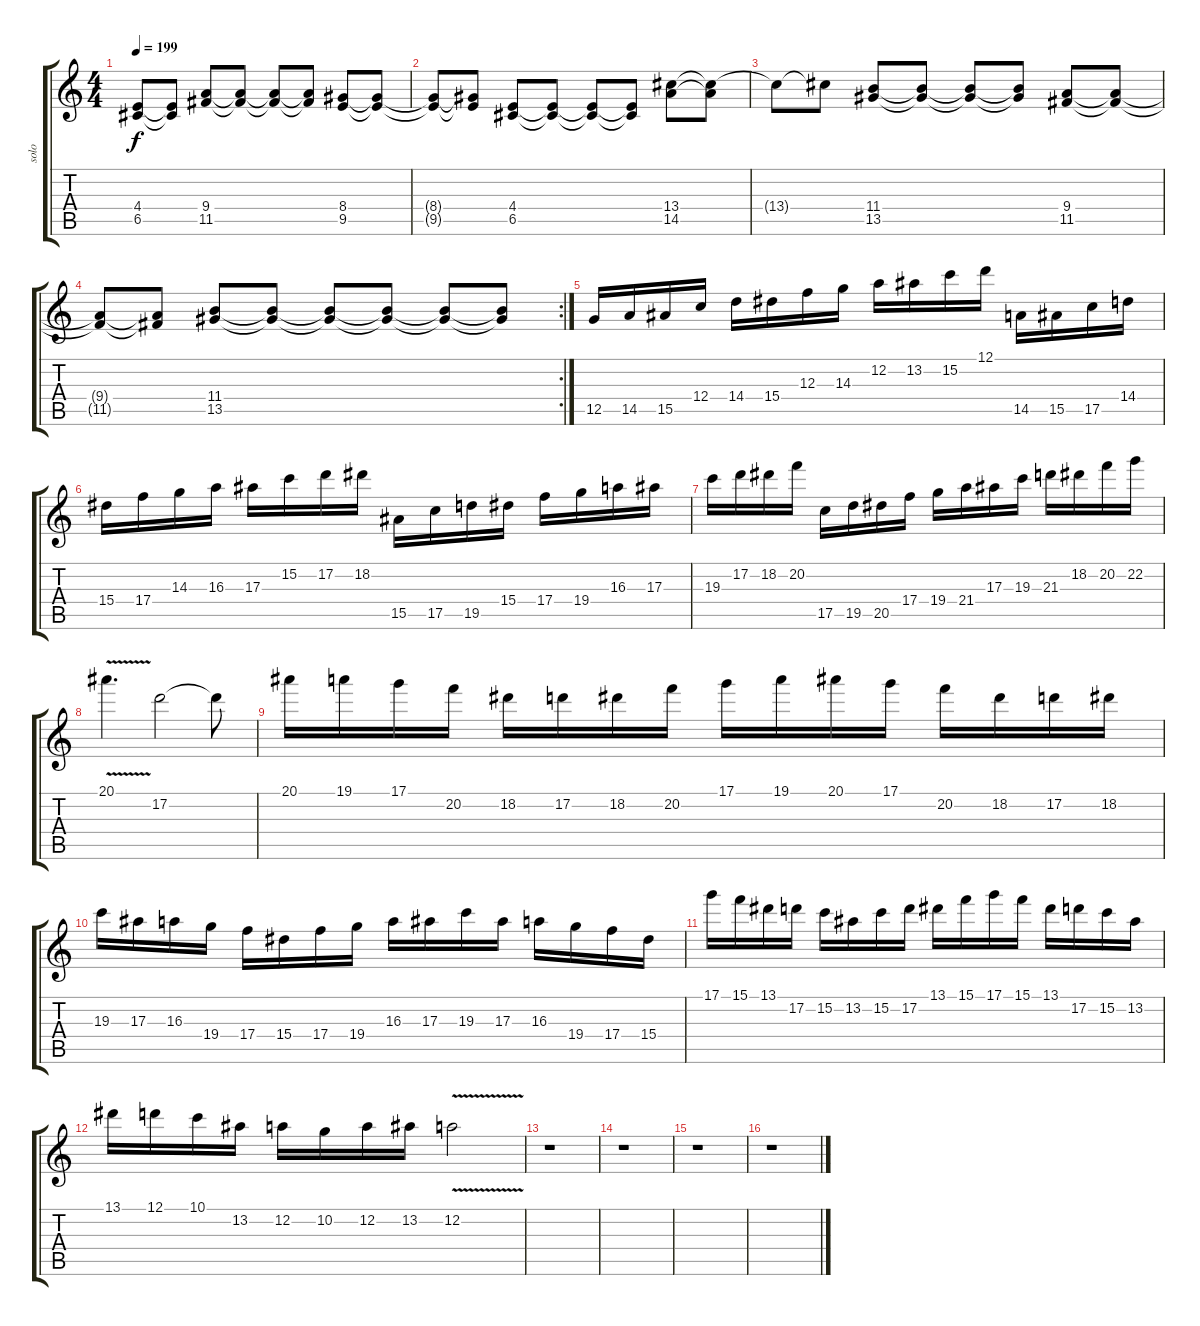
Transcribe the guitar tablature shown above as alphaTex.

\track ("solo" "solo") {instrument distortionguitar}
\staff {score tabs}
\tuning (D4 A3 F3 C3 G2 D2) {hide}
\ts (4 4)
\tempo 199
\clef g2
\ks c
(4.4 6.5).8{dy f} (4.4{t} 6.5{t}).8 (9.4 11.5).8 (9.4{t} 11.5{t}).8 (9.4{t} 11.5{t}).8 (9.4{t} 11.5{t}).8 (8.4 9.5).8 (8.4{t} 9.5{t}).8 |
(8.4{t} 9.5{t}).8 (8.4{t} 9.5{t}).8 (4.4 6.5).8 (4.4{t} 6.5{t}).8 (4.4{t} 6.5{t}).8 (4.4{t} 6.5{t}).8 (13.4 14.5).8 (13.4{t} 14.5{t}).8 |
13.4{t}.8 13.4{t}.8 (11.4 13.5).8 (11.4{t} 13.5{t}).8 (11.4{t} 13.5{t}).8 (11.4{t} 13.5{t}).8 (9.4 11.5).8 (9.4{t} 11.5{t}).8 |
\rc 2
(9.4{t} 11.5{t}).8 (9.4{t} 11.5{t}).8 (11.4 13.5).8 (11.4{t} 13.5{t}).8 (11.4{t} 13.5{t}).8 (11.4{t} 13.5{t}).8 (11.4{t} 13.5{t}).8 (11.4{t} 13.5{t}).8 |
12.5.16 14.5.16 15.5.16 12.4.16 14.4.16 15.4.16 12.3.16 14.3.16 12.2.16 13.2.16 15.2.16 12.1.16 14.5.16 15.5.16 17.5.16 14.4.16 |
15.4.16 17.4.16 14.3.16 16.3.16 17.3.16 15.2.16 17.2.16 18.2.16 15.5.16 17.5.16 19.5.16 15.4.16 17.4.16 19.4.16 16.3.16 17.3.16 |
19.3.16 17.2.16 18.2.16 20.2.16 17.5.16 19.5.16 20.5.16 17.4.16 19.4.16 21.4.16 17.3.16 19.3.16 21.3.16 18.2.16 20.2.16 22.2.16 |
20.1{v}.4{d} 17.2.2 17.2{t}.8 |
20.1.16 19.1.16 17.1.16 20.2.16 18.2.16 17.2.16 18.2.16 20.2.16 17.1.16 19.1.16 20.1.16 17.1.16 20.2.16 18.2.16 17.2.16 18.2.16 |
19.3.16 17.3.16 16.3.16 19.4.16 17.4.16 15.4.16 17.4.16 19.4.16 16.3.16 17.3.16 19.3.16 17.3.16 16.3.16 19.4.16 17.4.16 15.4.16 |
17.1.16 15.1.16 13.1.16 17.2.16 15.2.16 13.2.16 15.2.16 17.2.16 13.1.16 15.1.16 17.1.16 15.1.16 13.1.16 17.2.16 15.2.16 13.2.16 |
13.1.16 12.1.16 10.1.16 13.2.16 12.2.16 10.2.16 12.2.16 13.2.16 12.2{v}.2 |
r.1 |
r.1 |
r.1 |
r.1
